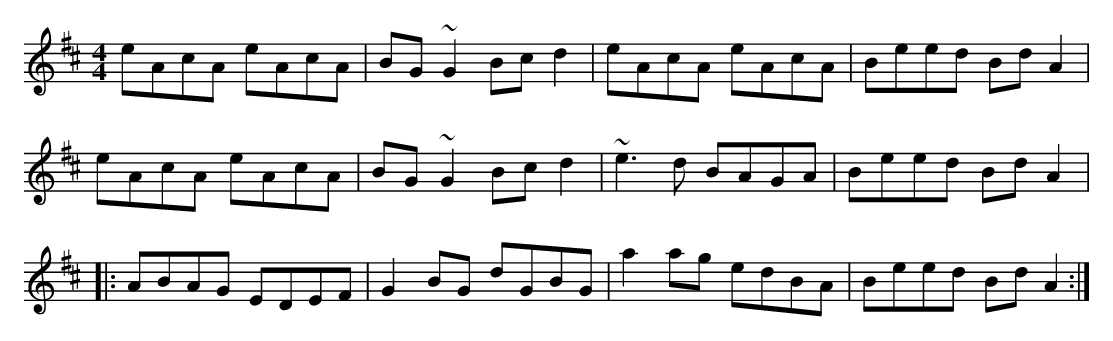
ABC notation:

X:1
M:4/4
K:Amix
eAcA eAcA|BG ~G2 Bc d2|eAcA eAcA|Beed Bd A2|
eAcA eAcA|BG ~G2 Bc d2|~e3 d BAGA|Beed Bd A2|
|:ABAG EDEF|G2 BG dGBG|a2 ag edBA|Beed Bd A2:|
